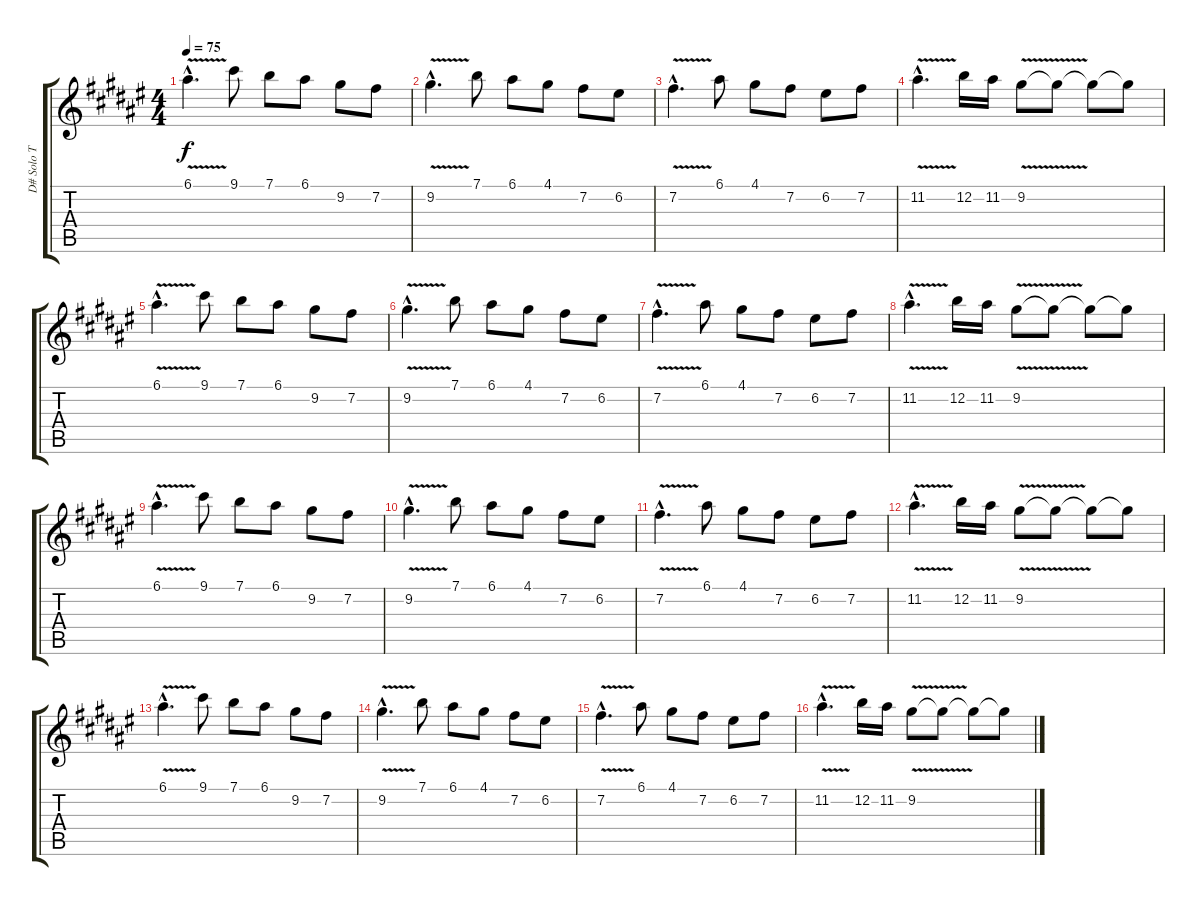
\track (" D# Solo TOLKKI" " D# Solo T") {instrument distortionguitar}
\staff {score tabs}
\tuning (E4 B3 G3 D3 A2 E2) {hide}
\ts (4 4)
\tempo 75
\clef g2
\ks d#minor
6.1{v hac}.4{d dy f instrument distortionguitar} 9.1.8 7.1.8 6.1.8 9.2.8 7.2.8 |
9.2{v hac}.4{d} 7.1.8 6.1.8 4.1.8 7.2.8 6.2.8 |
7.2{v hac}.4{d} 6.1.8 4.1.8 7.2.8 6.2.8 7.2.8 |
11.2{v hac}.4{d} 12.2.16 11.2.16 9.2{v}.8 9.2{t}.8 9.2{t}.8 9.2{t}.8 |
6.1{v hac}.4{d} 9.1.8 7.1.8 6.1.8 9.2.8 7.2.8 |
9.2{v hac}.4{d} 7.1.8 6.1.8 4.1.8 7.2.8 6.2.8 |
7.2{v hac}.4{d} 6.1.8 4.1.8 7.2.8 6.2.8 7.2.8 |
11.2{v hac}.4{d} 12.2.16 11.2.16 9.2{v}.8 9.2{t}.8 9.2{t}.8 9.2{t}.8 |
6.1{v hac}.4{d} 9.1.8 7.1.8 6.1.8 9.2.8 7.2.8 |
9.2{v hac}.4{d} 7.1.8 6.1.8 4.1.8 7.2.8 6.2.8 |
7.2{v hac}.4{d} 6.1.8 4.1.8 7.2.8 6.2.8 7.2.8 |
11.2{v hac}.4{d} 12.2.16 11.2.16 9.2{v}.8 9.2{t}.8 9.2{t}.8 9.2{t}.8 |
6.1{v hac}.4{d} 9.1.8 7.1.8 6.1.8 9.2.8 7.2.8 |
9.2{v hac}.4{d} 7.1.8 6.1.8 4.1.8 7.2.8 6.2.8 |
7.2{v hac}.4{d} 6.1.8 4.1.8 7.2.8 6.2.8 7.2.8 |
11.2{v hac}.4{d} 12.2.16 11.2.16 9.2{v}.8 9.2{t}.8 9.2{t}.8 9.2{t}.8
